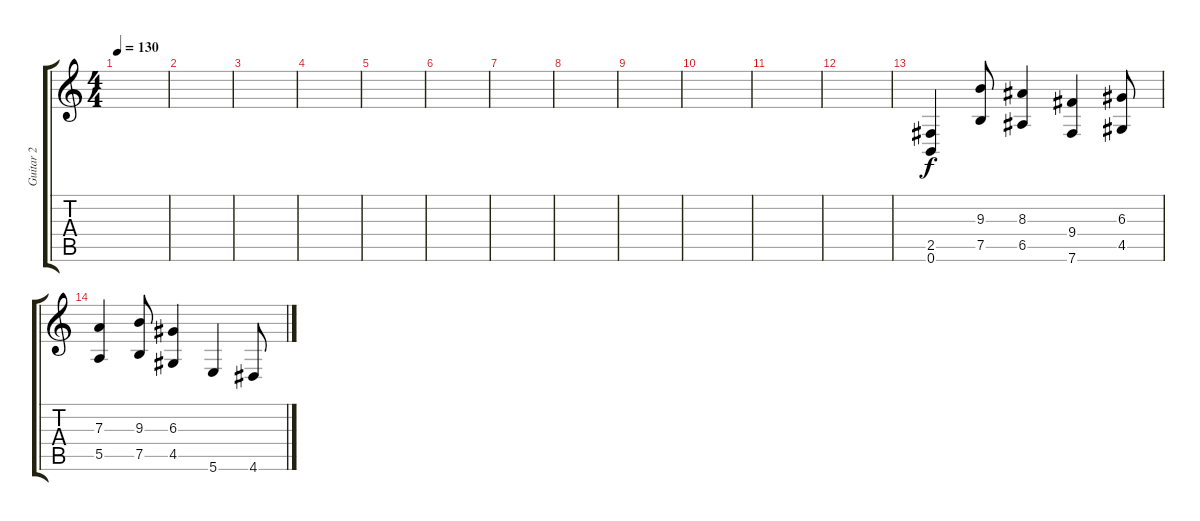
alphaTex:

\track ("Guitar 2" "Guitar 2") {instrument distortionguitar}
\staff {score tabs}
\tuning (B3 Gb3 D3 A2 E2 B1) {hide}
\ts (4 4)
\tempo 130
\clef g2
\ks c
|
|
|
|
|
|
|
|
|
|
|
|
(2.5 0.6).4 (9.3 7.5).8 (8.3 6.5).4 (9.4 7.6).4 (6.3 4.5).8 |
(7.3 5.5).4 (9.3 7.5).8 (6.3 4.5).4 5.6.4 4.6.8
